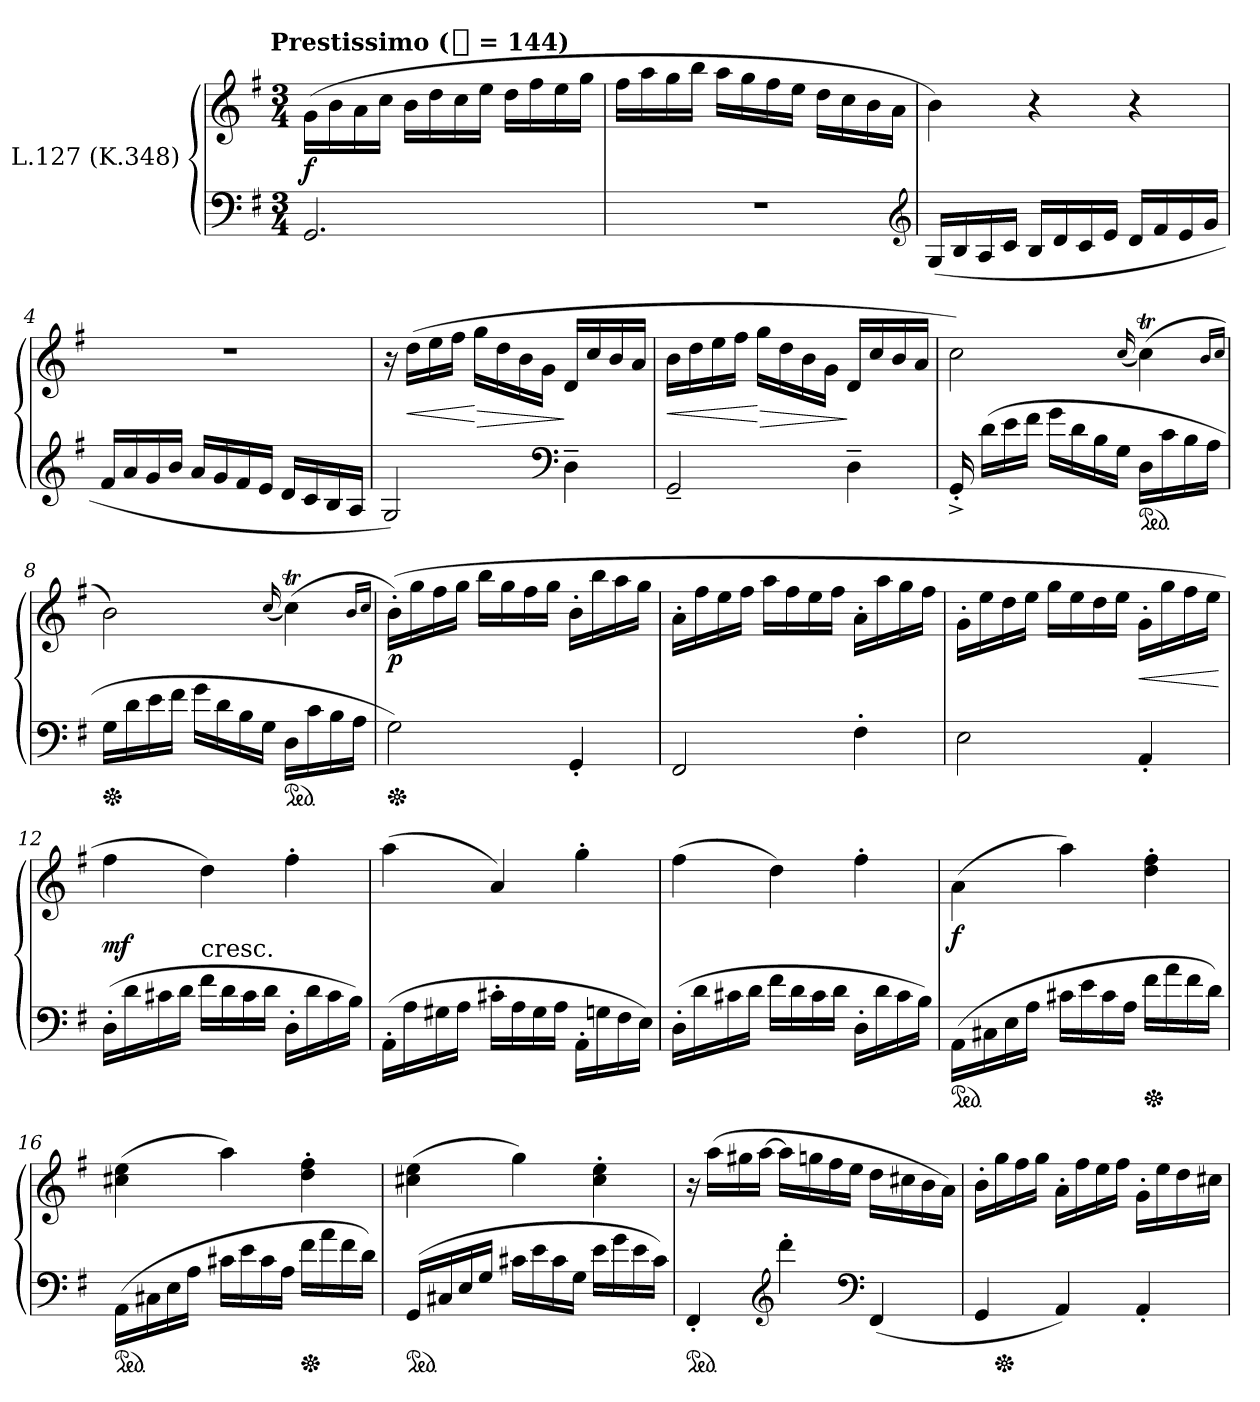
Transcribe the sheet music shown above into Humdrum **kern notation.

**kern	**kern	**dynam
*part1	*part1	*part1
*staff2	*staff1	*staff1/2
*I"L.127 (K.348)	*	*
*clefF4	*clefG2	*
*k[f#]	*k[f#]	*
!!LO:TX:omd:t=Prestissimo ([quarter] = 144)
*M3/4	*M3/4	*
*MM144	*MM144	*
=1	=1	=1
2.GG	(16g\LL	f
.	16b\	.
.	16a\	.
.	16cc\JJ	.
.	16bLL	.
.	16dd	.
.	16cc	.
.	16eeJJ	.
.	16ddLL	.
.	16ff#	.
.	16ee	.
.	16ggJJ	.
=2	=2	=2
4%3r	16ff#LL	.
.	16aa	.
.	16gg	.
.	16bbJJ	.
.	16aaLL	.
.	16gg	.
.	16ff#	.
.	16eeJJ	.
.	16ddLL	.
.	16cc	.
.	16b	.
.	16aJJ	.
*clefG2	*	*
=3	=3	=3
(16GLL	4b)	.
16B	.	.
16A	.	.
16cJJ	.	.
16BLL	4r	.
16d	.	.
16c	.	.
16eJJ	.	.
16dLL	4r	.
16f#	.	.
16e	.	.
16gJJ	.	.
!!LO:LB:g=z
=4	=4	=4
16f#LL	4%3r	.
16a	.	.
16g	.	.
16bJJ	.	.
16aLL	.	.
16g	.	.
16f#	.	.
16eJJ	.	.
16dLL	.	.
16c	.	.
16B	.	.
16AJJ	.	.
=5	=5	=5
2G)	16r	.
.	(16ddLL	<
.	16ee	.
.	16ff#JJ	.
.	16ggLL	[ >
.	16dd	.
.	16b	.
.	16gJJ	.
*clefF4	*	*
4D~	16dLL	]
.	16cc	.
.	16b	.
.	16aJJ	.
=6	=6	=6
2GG~	16bLL	<
.	16dd	.
.	16ee	.
.	16ff#JJ	.
.	16ggLL	[ >
.	16dd	.
.	16b	.
.	16gJJ	.
4D~	16dLL	]
.	16cc	.
.	16b	.
.	16aJJ	.
!!LO:LB:g=z
=7	=7	=7
16GG'^	2cc)	.
(16dLL	.	.
16e	.	.
16f#JJ	.	.
16gLL	.	.
16d	.	.
16B	.	.
16GJJ	.	.
.	(16qqcc	.
*ped	*	*
16DLL	(4ccT)	.
16c	.	.
16B	.	.
16AJJ	.	.
.	16qqb/LL	.
.	16qqcc/JJ	.
=8	=8	=8
*Xped	*	*
16GLL	2b)	.
16d	.	.
16e	.	.
16f#JJ	.	.
16gLL	.	.
16d	.	.
16B	.	.
16GJJ	.	.
.	(16qqcc	.
*ped	*	*
16DLL	(4ccT)	.
16c	.	.
16B	.	.
16AJJ	.	.
.	16qqb/LL	.
.	16qqcc/JJ	.
=9	=9	=9
*Xped	*	*
2G)	(16b'LL)	p
.	16gg	.
.	16ff#	.
.	16ggJJ	.
.	16bbLL	.
.	16gg	.
.	16ff#	.
.	16ggJJ	.
4GG'	16b'LL	.
.	16bb	.
.	16aa	.
.	16ggJJ	.
!!LO:LB:g=z
=10	=10	=10
2FF#	16a'LL	.
.	16ff#	.
.	16ee	.
.	16ff#JJ	.
.	16aaLL	.
.	16ff#	.
.	16ee	.
.	16ff#JJ	.
4F#'	16a'LL	.
.	16aa	.
.	16gg	.
.	16ff#JJ	.
=11	=11	=11
2E	16g'LL	.
.	16ee	.
.	16dd	.
.	16eeJJ	.
.	16ggLL	.
.	16ee	.
.	16dd	.
.	16eeJJ	.
4AA'	16g'LL	<
.	16gg	.
.	16ff#	.
.	16eeJJ	.
.	.	[
=12	=12	=12
(16D'LL	4ff#	mf
16d	.	.
16c#X	.	.
16dJJ	.	.
!	!LO:TX:c:t=cresc.	!
16f#LL	4dd)	.
16d	.	.
16c#	.	.
16dJJ	.	.
16D'LL	4ff#'	.
16d	.	.
16c#	.	.
16BJJ)	.	.
!!LO:LB:g=z
=13	=13	=13
(16AA'LL	(4aa	.
16A	.	.
16G#X	.	.
16AJJ	.	.
16c#X'LL	4a)	.
16A	.	.
16G#	.	.
16AJJ	.	.
16AA'LL	4gg'	.
16Gn	.	.
16F#	.	.
16EJJ)	.	.
=14	=14	=14
(16D'LL	(4ff#	.
16d	.	.
16c#X	.	.
16dJJ	.	.
16f#LL	4dd)	.
16d	.	.
16c#	.	.
16dJJ	.	.
16D'LL	4ff#'	.
16d	.	.
16c#	.	.
16BJJ)	.	.
=15	=15	=15
*ped	*	*
(16AALL	(4a\	f
16C#X	.	.
16E	.	.
16AJJ	.	.
16c#XLL	4aa)	.
16e	.	.
16c#	.	.
16AJJ	.	.
*Xped	*	*
16f#LL	4dd' 4ff#'	.
16a	.	.
16f#	.	.
16dJJ)	.	.
!!LO:LB:g=z
=16	=16	=16
*ped	*	*
(16AALL	(>4cc#X 4ee	.
16C#X	.	.
16E	.	.
16AJJ	.	.
16c#XLL	4aa)	.
16e	.	.
16c#	.	.
16AJJ	.	.
*Xped	*	*
16f#LL	4dd' 4ff#'	.
16a	.	.
16f#	.	.
16dJJ)	.	.
=17	=17	=17
*ped	*	*
(16GGLL	(>4cc#X 4ee	.
16C#X	.	.
16E	.	.
16GJJ	.	.
16c#XLL	4gg)	.
16e	.	.
16c#	.	.
16GJJ	.	.
16eLL	4cc#' 4ee'	.
16g	.	.
16e	.	.
16c#JJ)	.	.
=18	=18	=18
*ped	*	*
4FF#'	16r	.
.	(16aaLL	.
.	16gg#X	.
.	[16aaJJ	.
*clefG2	*	*
4ddd'	16aaLL]	.
.	16ggn	.
.	16ff#	.
.	16eeJJ	.
*clefF4	*	*
(4FF#	16ddLL	.
.	16cc#X	.
.	16b	.
.	16aJJ)	.
!!LO:LB:g=z
=19	=19	=19
4GG	16b'LL	.
*Xped	*	*
.	16gg	.
.	16ff#	.
.	16ggJJ	.
4AA)	16a'LL	.
.	16ff#	.
.	16ee	.
.	16ff#JJ	.
4AA'	16g'LL	.
.	16ee	.
.	16dd	.
.	16cc#XJJ	.
=	=	=
*-	*-	*-
